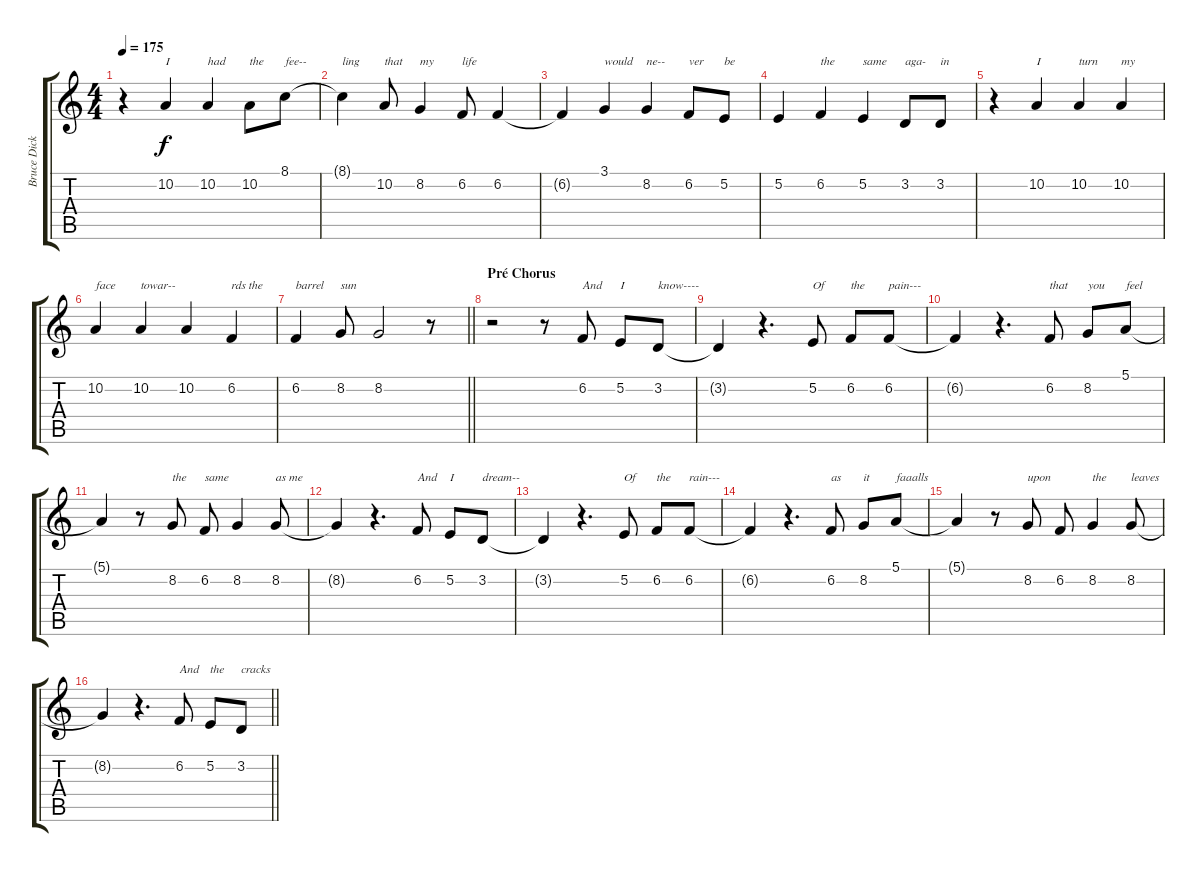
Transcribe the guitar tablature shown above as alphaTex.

\track ("Bruce Dickinson" "Bruce Dick") {instrument sopranosax}
\staff {score tabs}
\tuning (E4 B3 G3 D3 A2 E2) {hide}
\ts (4 4)
\tempo 175
\clef g2
\ks c
r.4{dy f} 10.2.4{txt "I"} 10.2.4{txt "had"} 10.2.8{txt "the "} 8.1.8{txt "fee--"} |
8.1{t}.4{txt "ling"} 10.2.8{txt "that"} 8.2.4{txt "my"} 6.2.8{txt "life"} 6.2.4 |
6.2{t}.4 3.1.4{txt "would"} 8.2.4{txt "ne--"} 6.2.8{txt "ver"} 5.2.8{txt "be"} |
5.2.4 6.2.4{txt "the"} 5.2.4{txt "same"} 3.2.8{txt "aga-"} 3.2.8{txt "in"} |
r.4 10.2.4{txt "I"} 10.2.4{txt "turn"} 10.2.4{txt "my"} |
10.2.4{txt "face"} 10.2.4{txt "towar--"} 10.2.4 6.2.4{txt "rds the"} |
\barLineRight lightlight
6.2.4{txt "barrel"} 8.2.8{txt "sun"} 8.2.2 r.8 |
\section ("" "Pré Chorus")
r.2 r.8 6.2.8{txt "And"} 5.2.8{txt "I"} 3.2.8{txt "know----"} |
3.2{t}.4 r.4{d} 5.2.8{txt "Of"} 6.2.8{txt "the"} 6.2.8{txt "pain---"} |
6.2{t}.4 r.4{d} 6.2.8{txt "that"} 8.2.8{txt "you"} 5.1.8{txt "feel"} |
5.1{t}.4 r.8 8.2.8{txt "the"} 6.2.8{txt "same"} 8.2.4 8.2.8{txt "as me"} |
8.2{t}.4 r.4{d} 6.2.8{txt "And"} 5.2.8{txt "I"} 3.2.8{txt "dream--"} |
3.2{t}.4 r.4{d} 5.2.8{txt "Of"} 6.2.8{txt "the"} 6.2.8{txt "rain---"} |
6.2{t}.4 r.4{d} 6.2.8{txt "as"} 8.2.8{txt "it"} 5.1.8{txt "faaalls"} |
5.1{t}.4 r.8 8.2.8{txt "upon"} 6.2.8 8.2.4{txt "the"} 8.2.8{txt "leaves"} |
\barLineRight lightlight
8.2{t}.4 r.4{d} 6.2.8{txt "And"} 5.2.8{txt "the"} 3.2.8{txt "cracks"}
